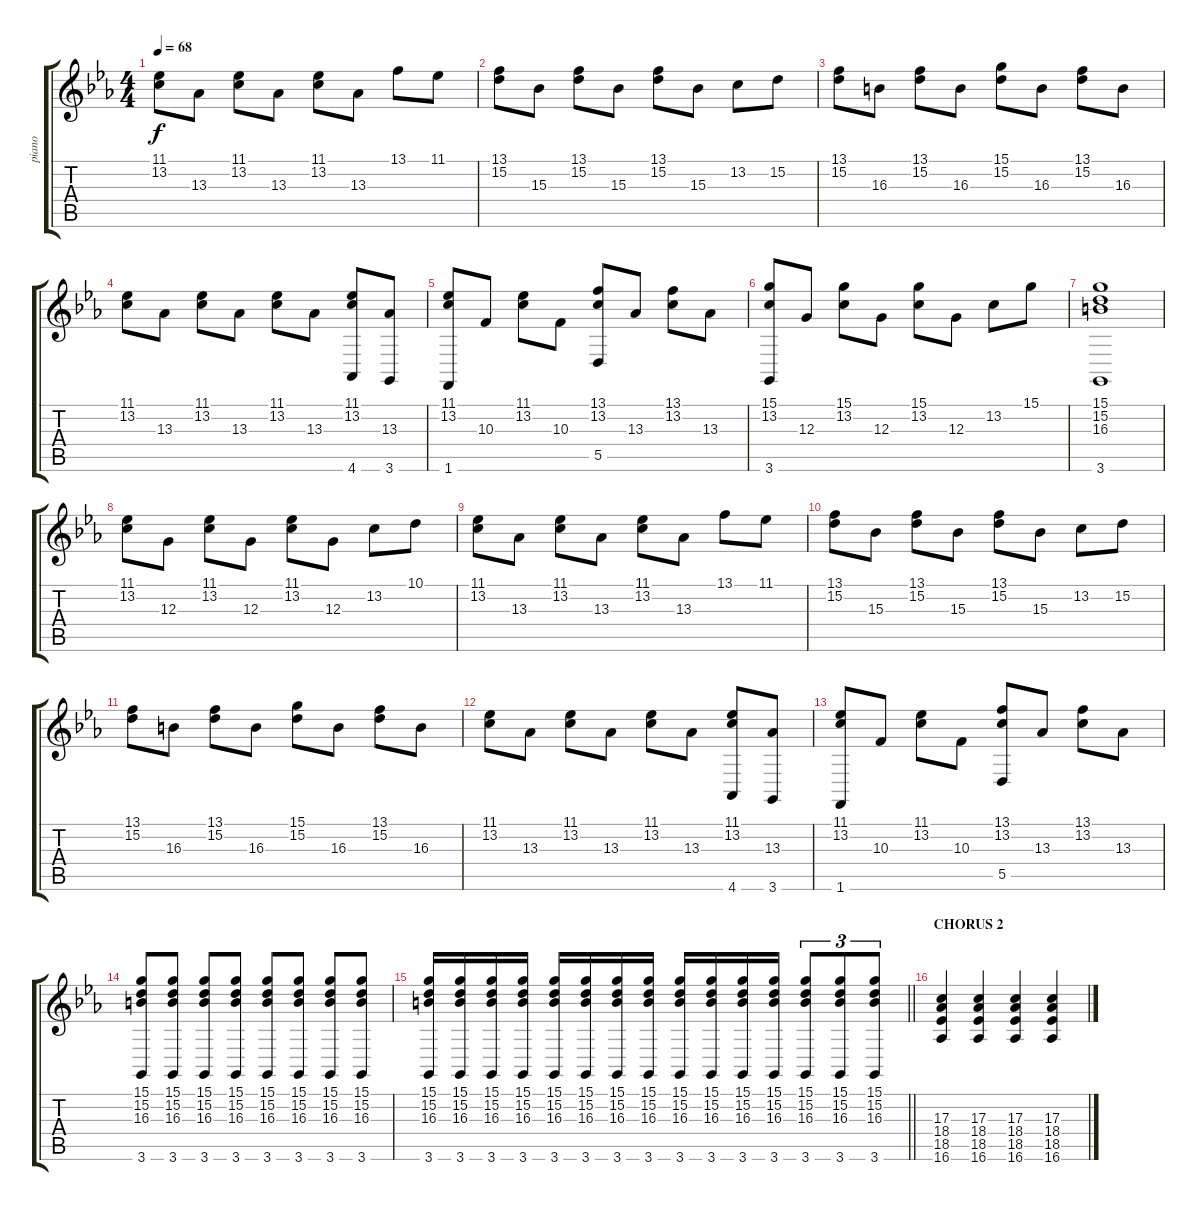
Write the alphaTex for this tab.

\track ("piano" "piano") {instrument acousticgrandpiano}
\staff {score tabs}
\tuning (E4 B3 G3 D3 A2 E2) {hide}
\ts (4 4)
\tempo 68
\clef g2
\ks cminor
(11.1 13.2).8{dy f} 13.3.8 (11.1 13.2).8 13.3.8 (11.1 13.2).8 13.3.8 13.1.8 11.1.8 |
(13.1 15.2).8 15.3.8 (13.1 15.2).8 15.3.8 (13.1 15.2).8 15.3.8 13.2.8 15.2.8 |
(13.1 15.2).8 16.3.8 (13.1 15.2).8 16.3.8 (15.1 15.2).8 16.3.8 (13.1 15.2).8 16.3.8 |
(11.1 13.2).8 13.3.8 (11.1 13.2).8 13.3.8 (11.1 13.2).8 13.3.8 (11.1 13.2 4.6).8 (13.3 3.6).8 |
(11.1 13.2 1.6).8 10.3.8 (11.1 13.2).8 10.3.8 (13.1 13.2 5.5).8 13.3.8 (13.1 13.2).8 13.3.8 |
(15.1 13.2 3.6).8 12.3.8 (15.1 13.2).8 12.3.8 (15.1 13.2).8 12.3.8 13.2.8 15.1.8 |
(15.1 15.2 16.3 3.6).1 |
(11.1 13.2).8 12.3.8 (11.1 13.2).8 12.3.8 (11.1 13.2).8 12.3.8 13.2.8 10.1.8 |
(11.1 13.2).8 13.3.8 (11.1 13.2).8 13.3.8 (11.1 13.2).8 13.3.8 13.1.8 11.1.8 |
(13.1 15.2).8 15.3.8 (13.1 15.2).8 15.3.8 (13.1 15.2).8 15.3.8 13.2.8 15.2.8 |
(13.1 15.2).8 16.3.8 (13.1 15.2).8 16.3.8 (15.1 15.2).8 16.3.8 (13.1 15.2).8 16.3.8 |
(11.1 13.2).8 13.3.8 (11.1 13.2).8 13.3.8 (11.1 13.2).8 13.3.8 (11.1 13.2 4.6).8 (13.3 3.6).8 |
(11.1 13.2 1.6).8 10.3.8 (11.1 13.2).8 10.3.8 (13.1 13.2 5.5).8 13.3.8 (13.1 13.2).8 13.3.8 |
(15.1 15.2 16.3 3.6).8 (15.1 15.2 16.3 3.6).8 (15.1 15.2 16.3 3.6).8 (15.1 15.2 16.3 3.6).8 (15.1 15.2 16.3 3.6).8 (15.1 15.2 16.3 3.6).8 (15.1 15.2 16.3 3.6).8 (15.1 15.2 16.3 3.6).8 |
\barLineRight lightlight
(15.1 15.2 16.3 3.6).16 (15.1 15.2 16.3 3.6).16 (15.1 15.2 16.3 3.6).16 (15.1 15.2 16.3 3.6).16 (15.1 15.2 16.3 3.6).16 (15.1 15.2 16.3 3.6).16 (15.1 15.2 16.3 3.6).16 (15.1 15.2 16.3 3.6).16 (15.1 15.2 16.3 3.6).16 (15.1 15.2 16.3 3.6).16 (15.1 15.2 16.3 3.6).16 (15.1 15.2 16.3 3.6).16 (15.1 15.2 16.3 3.6).8{tu (3 2)} (15.1 15.2 16.3 3.6).8{tu (3 2)} (15.1 15.2 16.3 3.6).8{tu (3 2)} |
\section ("" "CHORUS 2")
(17.3 18.4 18.5 16.6).4 (17.3 18.4 18.5 16.6).4 (17.3 18.4 18.5 16.6).4 (17.3 18.4 18.5 16.6).4
